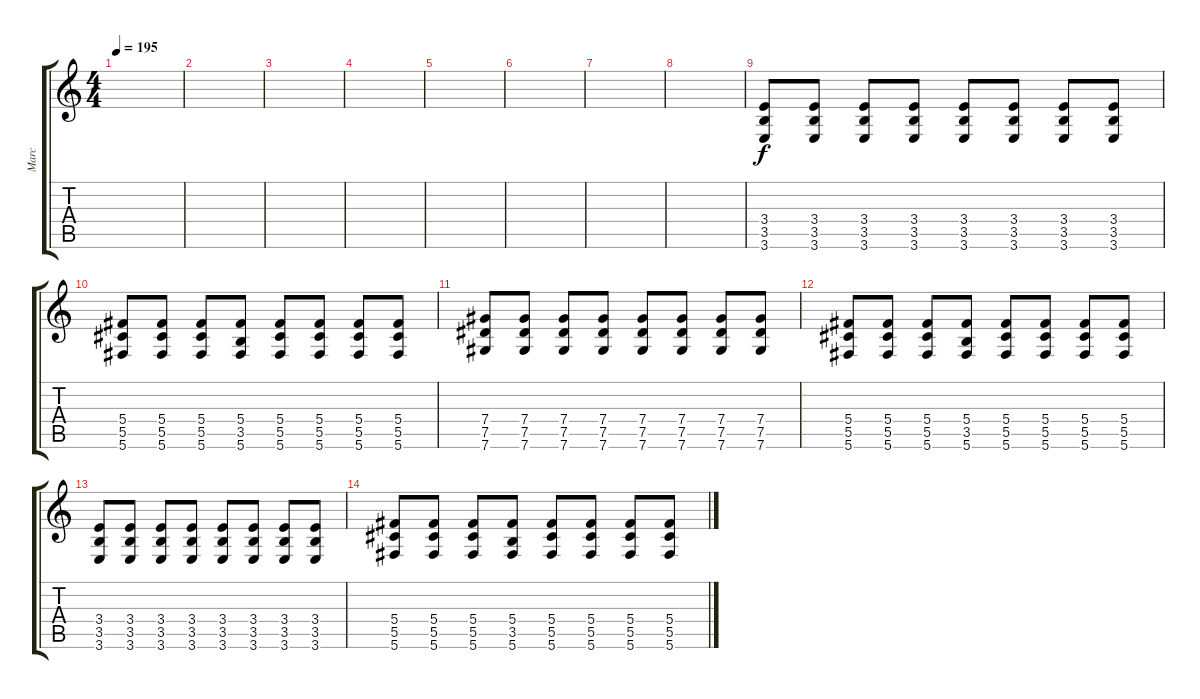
\track ("Marc" "Marc") {instrument distortionguitar}
\staff {score tabs}
\tuning (Eb4 Bb3 Gb3 Db3 Ab2 Db2) {hide}
\ts (4 4)
\tempo 195
\clef g2
\ks c
|
|
|
|
|
|
|
|
(3.4 3.5 3.6).8 (3.4 3.5 3.6).8 (3.4 3.5 3.6).8 (3.4 3.5 3.6).8 (3.4 3.5 3.6).8 (3.4 3.5 3.6).8 (3.4 3.5 3.6).8 (3.4 3.5 3.6).8 |
(5.4 5.5 5.6).8 (5.4 5.5 5.6).8 (5.4 5.5 5.6).8 (5.4 3.5 5.6).8 (5.4 5.5 5.6).8 (5.4 5.5 5.6).8 (5.4 5.5 5.6).8 (5.4 5.5 5.6).8 |
(7.4 7.5 7.6).8 (7.4 7.5 7.6).8 (7.4 7.5 7.6).8 (7.4 7.5 7.6).8 (7.4 7.5 7.6).8 (7.4 7.5 7.6).8 (7.4 7.5 7.6).8 (7.4 7.5 7.6).8 |
(5.4 5.5 5.6).8 (5.4 5.5 5.6).8 (5.4 5.5 5.6).8 (5.4 3.5 5.6).8 (5.4 5.5 5.6).8 (5.4 5.5 5.6).8 (5.4 5.5 5.6).8 (5.4 5.5 5.6).8 |
(3.4 3.5 3.6).8 (3.4 3.5 3.6).8 (3.4 3.5 3.6).8 (3.4 3.5 3.6).8 (3.4 3.5 3.6).8 (3.4 3.5 3.6).8 (3.4 3.5 3.6).8 (3.4 3.5 3.6).8 |
(5.4 5.5 5.6).8 (5.4 5.5 5.6).8 (5.4 5.5 5.6).8 (5.4 3.5 5.6).8 (5.4 5.5 5.6).8 (5.4 5.5 5.6).8 (5.4 5.5 5.6).8 (5.4 5.5 5.6).8
